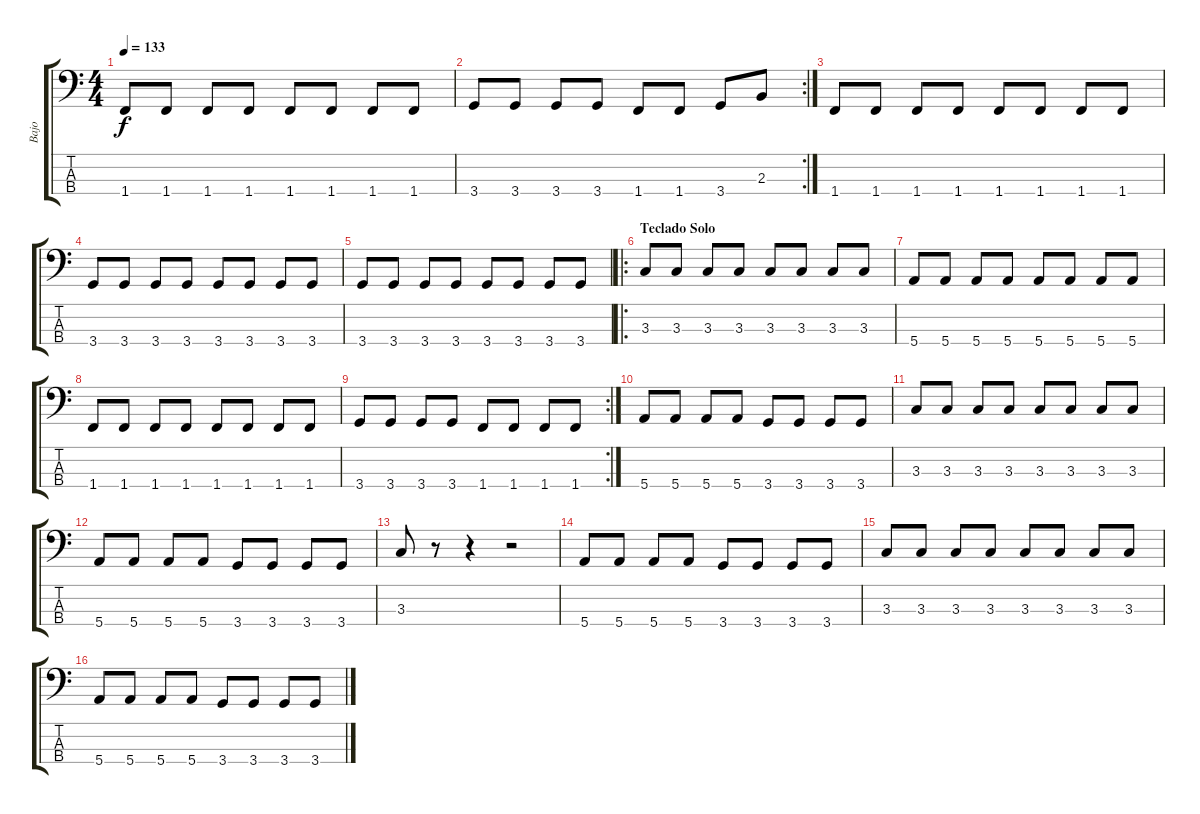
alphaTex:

\track ("Bajo" "Bajo") {instrument electricbasspick}
\staff {score tabs}
\tuning (G2 D2 A1 E1) {hide}
\ts (4 4)
\tempo 133
\clef f4
\ks c
1.4.8{dy f} 1.4.8 1.4.8 1.4.8 1.4.8 1.4.8 1.4.8 1.4.8 |
\rc 2
3.4.8 3.4.8 3.4.8 3.4.8 1.4.8 1.4.8 3.4.8 2.3.8 |
1.4.8 1.4.8 1.4.8 1.4.8 1.4.8 1.4.8 1.4.8 1.4.8 |
3.4.8 3.4.8 3.4.8 3.4.8 3.4.8 3.4.8 3.4.8 3.4.8 |
3.4.8 3.4.8 3.4.8 3.4.8 3.4.8 3.4.8 3.4.8 3.4.8 |
\ro
\section ("" "Teclado Solo")
3.3.8 3.3.8 3.3.8 3.3.8 3.3.8 3.3.8 3.3.8 3.3.8 |
5.4.8 5.4.8 5.4.8 5.4.8 5.4.8 5.4.8 5.4.8 5.4.8 |
1.4.8 1.4.8 1.4.8 1.4.8 1.4.8 1.4.8 1.4.8 1.4.8 |
\rc 2
3.4.8 3.4.8 3.4.8 3.4.8 1.4.8 1.4.8 1.4.8 1.4.8 |
5.4.8 5.4.8 5.4.8 5.4.8 3.4.8 3.4.8 3.4.8 3.4.8 |
3.3.8 3.3.8 3.3.8 3.3.8 3.3.8 3.3.8 3.3.8 3.3.8 |
5.4.8 5.4.8 5.4.8 5.4.8 3.4.8 3.4.8 3.4.8 3.4.8 |
3.3.8 r.8 r.4 r.2 |
5.4.8 5.4.8 5.4.8 5.4.8 3.4.8 3.4.8 3.4.8 3.4.8 |
3.3.8 3.3.8 3.3.8 3.3.8 3.3.8 3.3.8 3.3.8 3.3.8 |
5.4.8 5.4.8 5.4.8 5.4.8 3.4.8 3.4.8 3.4.8 3.4.8
